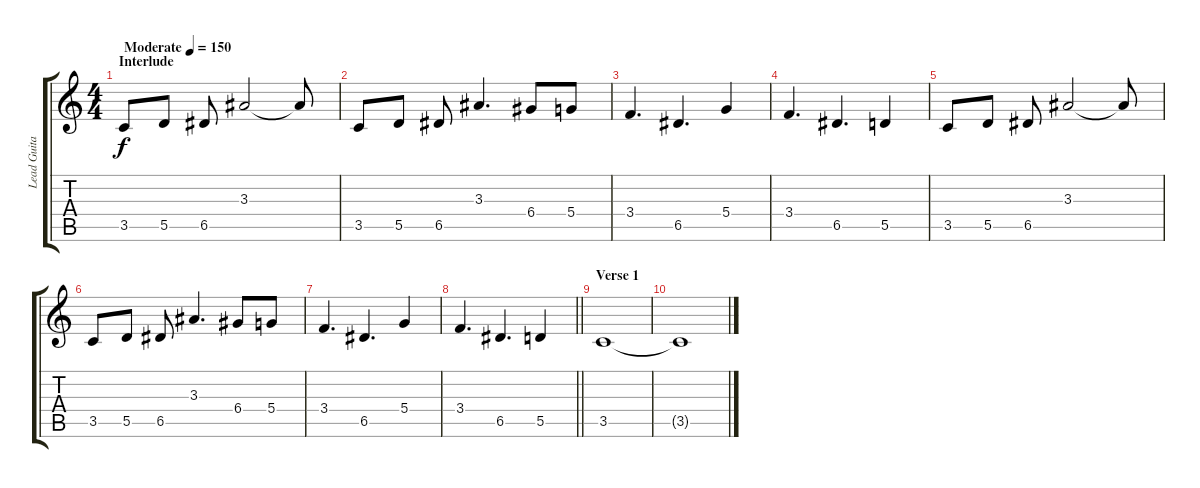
\track ("Lead Guitar" "Lead Guita") {instrument overdrivenguitar}
\staff {score tabs}
\tuning (E4 B3 G3 D3 A2 E2) {hide}
\ts (4 4)
\section ("" "Interlude")
\tempo (150 "Moderate")
\clef g2
\ks c
3.5.8{dy f instrument overdrivenguitar} 5.5.8 6.5.8 3.3.2 3.3{t}.8 |
3.5.8 5.5.8 6.5.8 3.3.4{d} 6.4.8 5.4.8 |
3.4.4{d} 6.5.4{d} 5.4.4 |
3.4.4{d} 6.5.4{d} 5.5.4 |
3.5.8 5.5.8 6.5.8 3.3.2 3.3{t}.8 |
3.5.8 5.5.8 6.5.8 3.3.4{d} 6.4.8 5.4.8 |
3.4.4{d} 6.5.4{d} 5.4.4 |
\barLineRight lightlight
3.4.4{d} 6.5.4{d} 5.5.4 |
\section ("" "Verse 1")
3.5.1 |
3.5{t}.1
